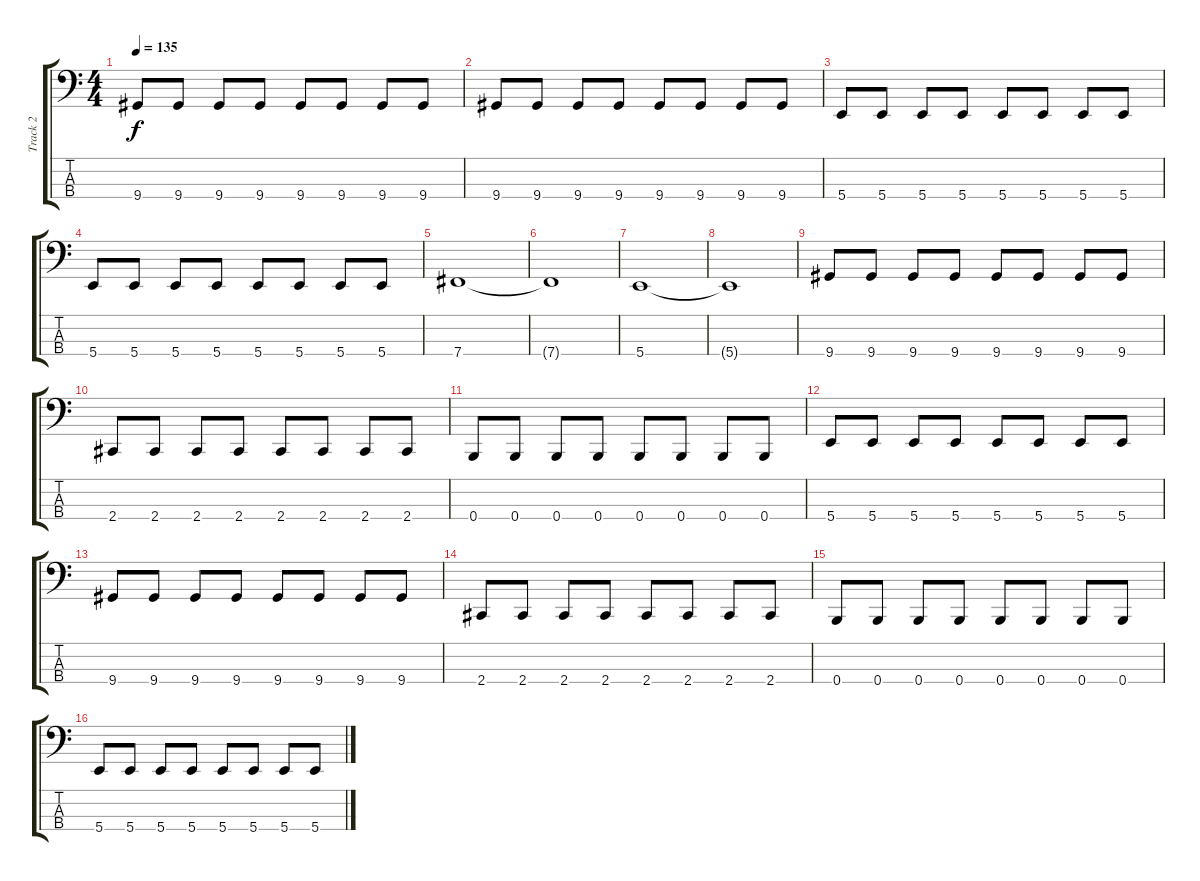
\track ("Track 2" "Track 2") {instrument electricbasspick}
\staff {score tabs}
\tuning (E2 B1 Gb1 B0) {hide}
\ts (4 4)
\tempo 135
\clef f4
\ks c
9.4.8{dy f} 9.4.8 9.4.8 9.4.8 9.4.8 9.4.8 9.4.8 9.4.8 |
9.4.8 9.4.8 9.4.8 9.4.8 9.4.8 9.4.8 9.4.8 9.4.8 |
5.4.8 5.4.8 5.4.8 5.4.8 5.4.8 5.4.8 5.4.8 5.4.8 |
5.4.8 5.4.8 5.4.8 5.4.8 5.4.8 5.4.8 5.4.8 5.4.8 |
7.4.1 |
7.4{t}.1 |
5.4.1 |
5.4{t}.1 |
9.4.8 9.4.8 9.4.8 9.4.8 9.4.8 9.4.8 9.4.8 9.4.8 |
2.4.8 2.4.8 2.4.8 2.4.8 2.4.8 2.4.8 2.4.8 2.4.8 |
0.4.8 0.4.8 0.4.8 0.4.8 0.4.8 0.4.8 0.4.8 0.4.8 |
5.4.8 5.4.8 5.4.8 5.4.8 5.4.8 5.4.8 5.4.8 5.4.8 |
9.4.8 9.4.8 9.4.8 9.4.8 9.4.8 9.4.8 9.4.8 9.4.8 |
2.4.8 2.4.8 2.4.8 2.4.8 2.4.8 2.4.8 2.4.8 2.4.8 |
0.4.8 0.4.8 0.4.8 0.4.8 0.4.8 0.4.8 0.4.8 0.4.8 |
5.4.8 5.4.8 5.4.8 5.4.8 5.4.8 5.4.8 5.4.8 5.4.8
